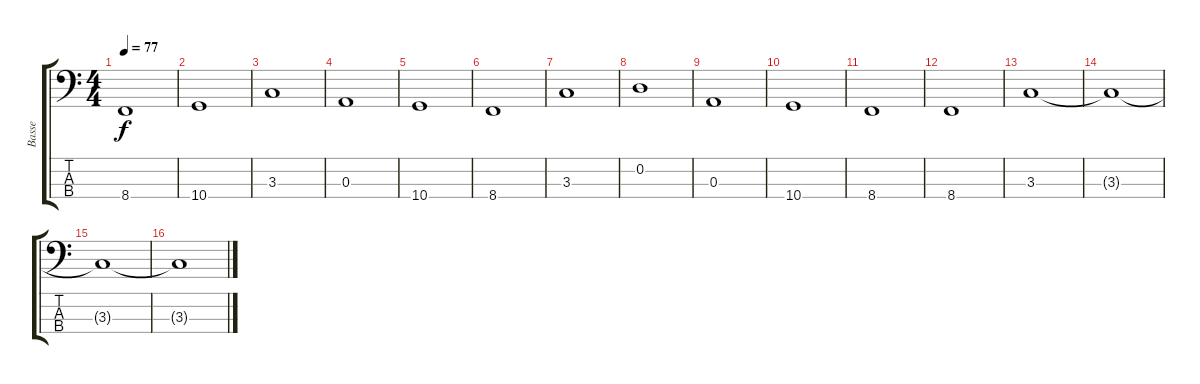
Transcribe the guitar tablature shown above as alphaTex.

\track ("Basse" "Basse") {instrument electricbassfinger}
\staff {score tabs}
\tuning (G2 D2 A1 A0) {hide}
\ts (4 4)
\tempo 77
\clef f4
\ks c
8.4.1{dy f} |
10.4.1 |
3.3.1 |
0.3.1 |
10.4.1 |
8.4.1 |
3.3.1 |
0.2.1 |
0.3.1 |
10.4.1 |
8.4.1 |
8.4.1 |
3.3.1 |
3.3{t}.1 |
3.3{t}.1 |
3.3{t}.1
